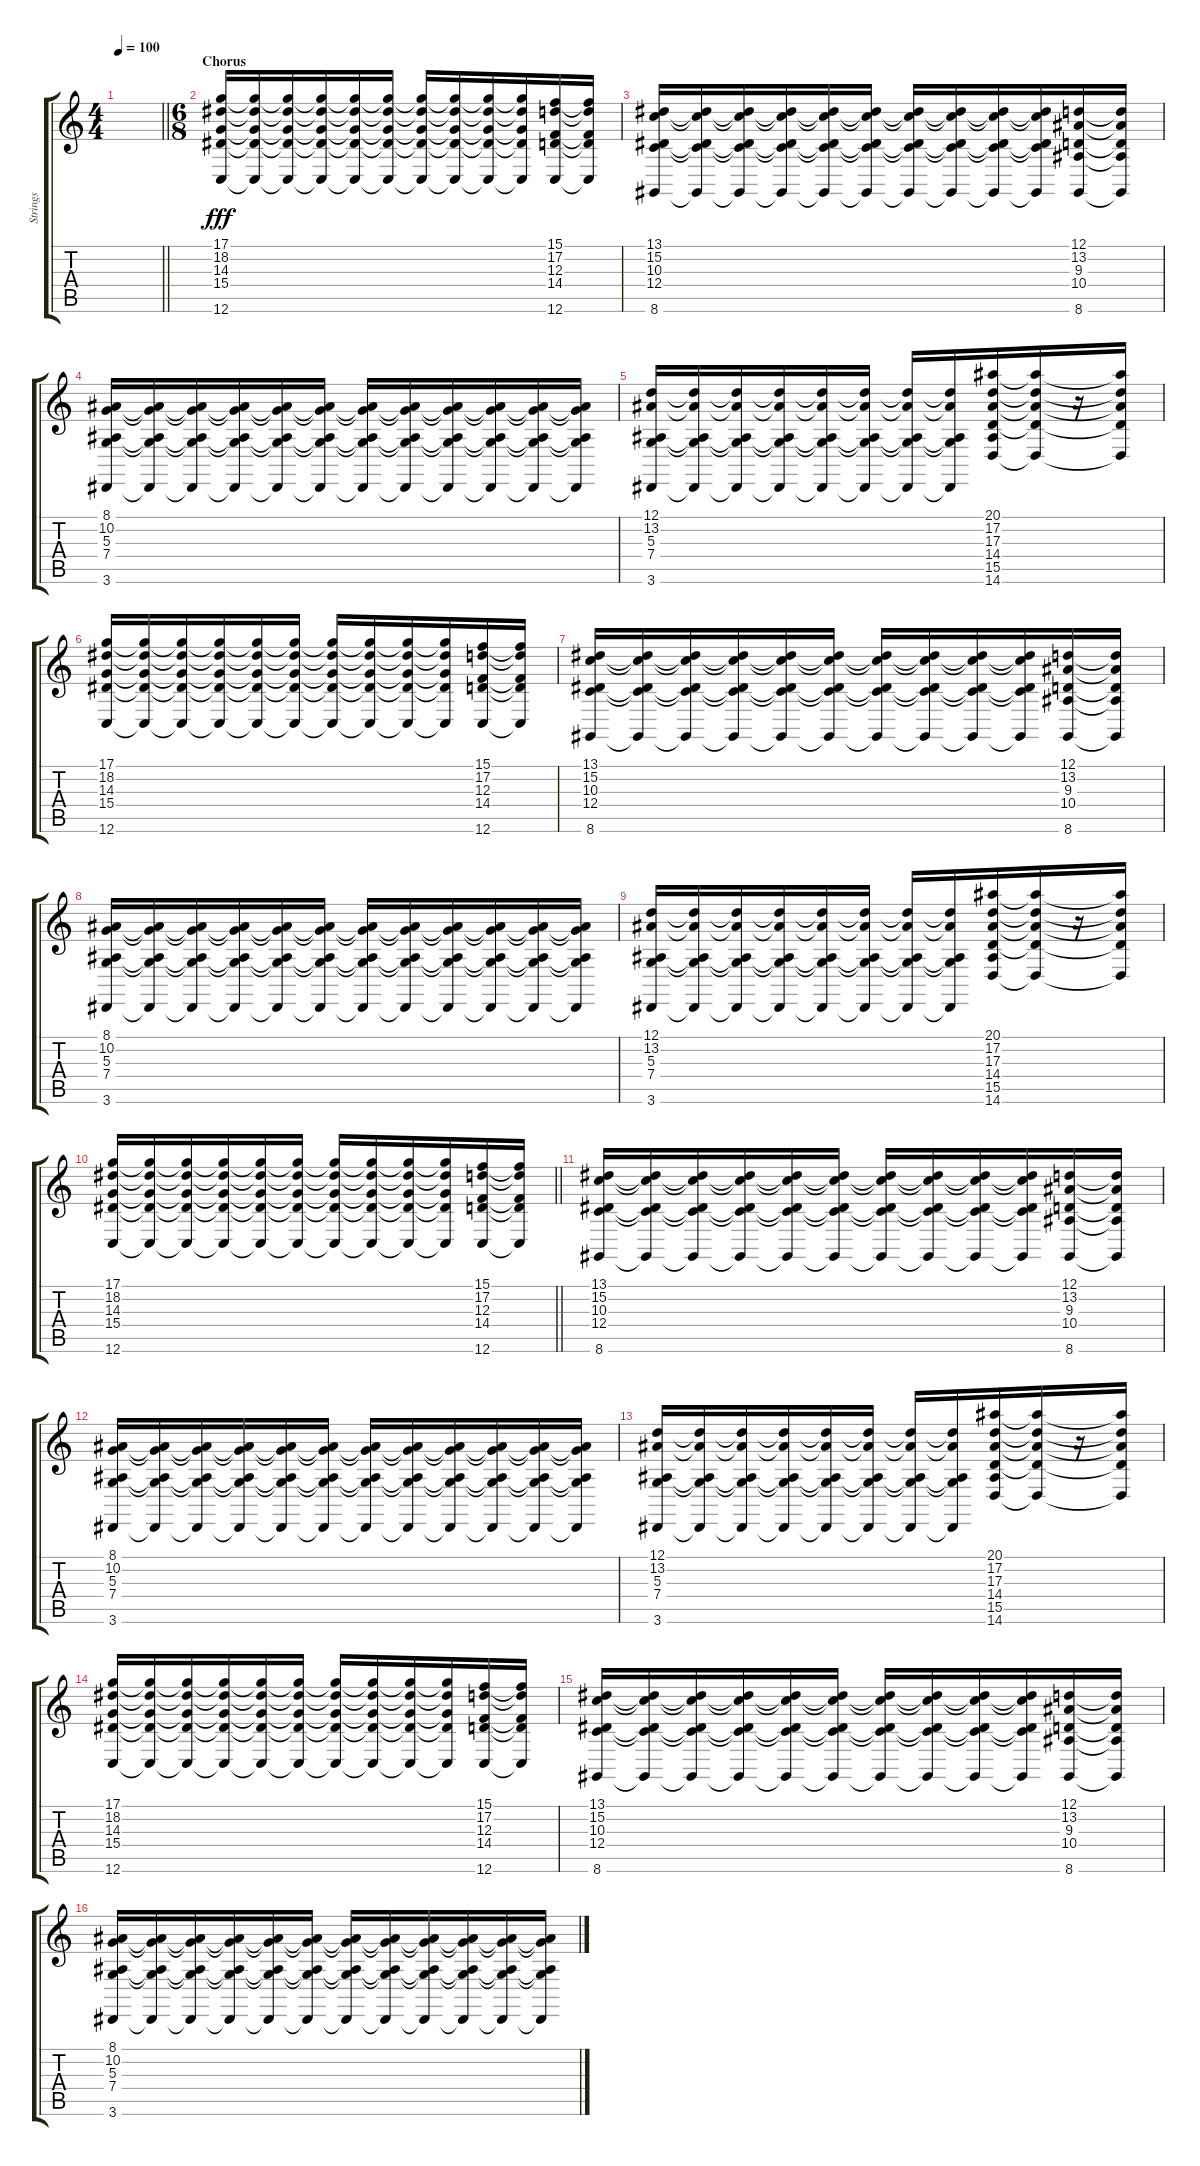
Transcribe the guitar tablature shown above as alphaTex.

\track ("Strings" "Strings") {instrument synthstrings2}
\staff {score tabs}
\tuning (D4 A3 F3 C3 G2 C2) {hide}
\ts (4 4)
\tempo 100
\clef g2
\barLineRight lightlight
\ks c
|
\ts (6 8)
\section ("" "Chorus")
(17.1 18.2 14.3 15.4 12.6).16{dy fff instrument synthstrings2} (17.1{t} 18.2{t} 14.3{t} 15.4{t} 12.6{t}).16 (17.1{t} 18.2{t} 14.3{t} 15.4{t} 12.6{t}).16 (17.1{t} 18.2{t} 14.3{t} 15.4{t} 12.6{t}).16 (17.1{t} 18.2{t} 14.3{t} 15.4{t} 12.6{t}).16 (17.1{t} 18.2{t} 14.3{t} 15.4{t} 12.6{t}).16 (17.1{t} 18.2{t} 14.3{t} 15.4{t} 12.6{t}).16 (17.1{t} 18.2{t} 14.3{t} 15.4{t} 12.6{t}).16 (17.1{t} 18.2{t} 14.3{t} 15.4{t} 12.6{t}).16 (17.1{t} 18.2{t} 14.3{t} 15.4{t} 12.6{t}).16 (15.1 17.2 12.3 14.4 12.6).16 (15.1{t} 17.2{t} 12.3{t} 14.4{t} 12.6{t}).16 |
(13.1 15.2 10.3 12.4 8.6).16 (13.1{t} 15.2{t} 10.3{t} 12.4{t} 8.6{t}).16 (13.1{t} 15.2{t} 10.3{t} 12.4{t} 8.6{t}).16 (13.1{t} 15.2{t} 10.3{t} 12.4{t} 8.6{t}).16 (13.1{t} 15.2{t} 10.3{t} 12.4{t} 8.6{t}).16 (13.1{t} 15.2{t} 10.3{t} 12.4{t} 8.6{t}).16 (13.1{t} 15.2{t} 10.3{t} 12.4{t} 8.6{t}).16 (13.1{t} 15.2{t} 10.3{t} 12.4{t} 8.6{t}).16 (13.1{t} 15.2{t} 10.3{t} 12.4{t} 8.6{t}).16 (13.1{t} 15.2{t} 10.3{t} 12.4{t} 8.6{t}).16 (12.1 13.2 9.3 10.4 8.6).16 (12.1{t} 13.2{t} 9.3{t} 10.4{t} 8.6{t}).16 |
(8.1 10.2 5.3 7.4 3.6).16 (8.1{t} 10.2{t} 5.3{t} 7.4{t} 3.6{t}).16 (8.1{t} 10.2{t} 5.3{t} 7.4{t} 3.6{t}).16 (8.1{t} 10.2{t} 5.3{t} 7.4{t} 3.6{t}).16 (8.1{t} 10.2{t} 5.3{t} 7.4{t} 3.6{t}).16 (8.1{t} 10.2{t} 5.3{t} 7.4{t} 3.6{t}).16 (8.1{t} 10.2{t} 5.3{t} 7.4{t} 3.6{t}).16 (8.1{t} 10.2{t} 5.3{t} 7.4{t} 3.6{t}).16 (8.1{t} 10.2{t} 5.3{t} 7.4{t} 3.6{t}).16 (8.1{t} 10.2{t} 5.3{t} 7.4{t} 3.6{t}).16 (8.1{t} 10.2{t} 5.3{t} 7.4{t} 3.6{t}).16 (8.1{t} 10.2{t} 5.3{t} 7.4{t} 3.6{t}).16 |
(12.1 13.2 5.3 7.4 3.6).16 (12.1{t} 13.2{t} 5.3{t} 7.4{t} 3.6{t}).16 (12.1{t} 13.2{t} 5.3{t} 7.4{t} 3.6{t}).16 (12.1{t} 13.2{t} 5.3{t} 7.4{t} 3.6{t}).16 (12.1{t} 13.2{t} 5.3{t} 7.4{t} 3.6{t}).16 (12.1{t} 13.2{t} 5.3{t} 7.4{t} 3.6{t}).16 (12.1{t} 13.2{t} 5.3{t} 7.4{t} 3.6{t}).16 (12.1{t} 13.2{t} 5.3{t} 7.4{t} 3.6{t}).16 (20.1 17.2 17.3 14.4 15.5 14.6).16 (20.1{t} 17.2{t} 17.3{t} 14.4{t} 14.6{t}).16 r.16 (20.1{t} 17.2{t} 17.3{t} 14.4{t} 14.6{t}).16 |
(17.1 18.2 14.3 15.4 12.6).16 (17.1{t} 18.2{t} 14.3{t} 15.4{t} 12.6{t}).16 (17.1{t} 18.2{t} 14.3{t} 15.4{t} 12.6{t}).16 (17.1{t} 18.2{t} 14.3{t} 15.4{t} 12.6{t}).16 (17.1{t} 18.2{t} 14.3{t} 15.4{t} 12.6{t}).16 (17.1{t} 18.2{t} 14.3{t} 15.4{t} 12.6{t}).16 (17.1{t} 18.2{t} 14.3{t} 15.4{t} 12.6{t}).16 (17.1{t} 18.2{t} 14.3{t} 15.4{t} 12.6{t}).16 (17.1{t} 18.2{t} 14.3{t} 15.4{t} 12.6{t}).16 (17.1{t} 18.2{t} 14.3{t} 15.4{t} 12.6{t}).16 (15.1 17.2 12.3 14.4 12.6).16 (15.1{t} 17.2{t} 12.3{t} 14.4{t} 12.6{t}).16 |
(13.1 15.2 10.3 12.4 8.6).16 (13.1{t} 15.2{t} 10.3{t} 12.4{t} 8.6{t}).16 (13.1{t} 15.2{t} 10.3{t} 12.4{t} 8.6{t}).16 (13.1{t} 15.2{t} 10.3{t} 12.4{t} 8.6{t}).16 (13.1{t} 15.2{t} 10.3{t} 12.4{t} 8.6{t}).16 (13.1{t} 15.2{t} 10.3{t} 12.4{t} 8.6{t}).16 (13.1{t} 15.2{t} 10.3{t} 12.4{t} 8.6{t}).16 (13.1{t} 15.2{t} 10.3{t} 12.4{t} 8.6{t}).16 (13.1{t} 15.2{t} 10.3{t} 12.4{t} 8.6{t}).16 (13.1{t} 15.2{t} 10.3{t} 12.4{t} 8.6{t}).16 (12.1 13.2 9.3 10.4 8.6).16 (12.1{t} 13.2{t} 9.3{t} 10.4{t} 8.6{t}).16 |
(8.1 10.2 5.3 7.4 3.6).16 (8.1{t} 10.2{t} 5.3{t} 7.4{t} 3.6{t}).16 (8.1{t} 10.2{t} 5.3{t} 7.4{t} 3.6{t}).16 (8.1{t} 10.2{t} 5.3{t} 7.4{t} 3.6{t}).16 (8.1{t} 10.2{t} 5.3{t} 7.4{t} 3.6{t}).16 (8.1{t} 10.2{t} 5.3{t} 7.4{t} 3.6{t}).16 (8.1{t} 10.2{t} 5.3{t} 7.4{t} 3.6{t}).16 (8.1{t} 10.2{t} 5.3{t} 7.4{t} 3.6{t}).16 (8.1{t} 10.2{t} 5.3{t} 7.4{t} 3.6{t}).16 (8.1{t} 10.2{t} 5.3{t} 7.4{t} 3.6{t}).16 (8.1{t} 10.2{t} 5.3{t} 7.4{t} 3.6{t}).16 (8.1{t} 10.2{t} 5.3{t} 7.4{t} 3.6{t}).16 |
(12.1 13.2 5.3 7.4 3.6).16 (12.1{t} 13.2{t} 5.3{t} 7.4{t} 3.6{t}).16 (12.1{t} 13.2{t} 5.3{t} 7.4{t} 3.6{t}).16 (12.1{t} 13.2{t} 5.3{t} 7.4{t} 3.6{t}).16 (12.1{t} 13.2{t} 5.3{t} 7.4{t} 3.6{t}).16 (12.1{t} 13.2{t} 5.3{t} 7.4{t} 3.6{t}).16 (12.1{t} 13.2{t} 5.3{t} 7.4{t} 3.6{t}).16 (12.1{t} 13.2{t} 5.3{t} 7.4{t} 3.6{t}).16 (20.1 17.2 17.3 14.4 15.5 14.6).16 (20.1{t} 17.2{t} 17.3{t} 14.4{t} 14.6{t}).16 r.16 (20.1{t} 17.2{t} 17.3{t} 14.4{t} 14.6{t}).16 |
\barLineRight lightlight
(17.1 18.2 14.3 15.4 12.6).16 (17.1{t} 18.2{t} 14.3{t} 15.4{t} 12.6{t}).16 (17.1{t} 18.2{t} 14.3{t} 15.4{t} 12.6{t}).16 (17.1{t} 18.2{t} 14.3{t} 15.4{t} 12.6{t}).16 (17.1{t} 18.2{t} 14.3{t} 15.4{t} 12.6{t}).16 (17.1{t} 18.2{t} 14.3{t} 15.4{t} 12.6{t}).16 (17.1{t} 18.2{t} 14.3{t} 15.4{t} 12.6{t}).16 (17.1{t} 18.2{t} 14.3{t} 15.4{t} 12.6{t}).16 (17.1{t} 18.2{t} 14.3{t} 15.4{t} 12.6{t}).16 (17.1{t} 18.2{t} 14.3{t} 15.4{t} 12.6{t}).16 (15.1 17.2 12.3 14.4 12.6).16 (15.1{t} 17.2{t} 12.3{t} 14.4{t} 12.6{t}).16 |
(13.1 15.2 10.3 12.4 8.6).16 (13.1{t} 15.2{t} 10.3{t} 12.4{t} 8.6{t}).16 (13.1{t} 15.2{t} 10.3{t} 12.4{t} 8.6{t}).16 (13.1{t} 15.2{t} 10.3{t} 12.4{t} 8.6{t}).16 (13.1{t} 15.2{t} 10.3{t} 12.4{t} 8.6{t}).16 (13.1{t} 15.2{t} 10.3{t} 12.4{t} 8.6{t}).16 (13.1{t} 15.2{t} 10.3{t} 12.4{t} 8.6{t}).16 (13.1{t} 15.2{t} 10.3{t} 12.4{t} 8.6{t}).16 (13.1{t} 15.2{t} 10.3{t} 12.4{t} 8.6{t}).16 (13.1{t} 15.2{t} 10.3{t} 12.4{t} 8.6{t}).16 (12.1 13.2 9.3 10.4 8.6).16 (12.1{t} 13.2{t} 9.3{t} 10.4{t} 8.6{t}).16 |
(8.1 10.2 5.3 7.4 3.6).16 (8.1{t} 10.2{t} 5.3{t} 7.4{t} 3.6{t}).16 (8.1{t} 10.2{t} 5.3{t} 7.4{t} 3.6{t}).16 (8.1{t} 10.2{t} 5.3{t} 7.4{t} 3.6{t}).16 (8.1{t} 10.2{t} 5.3{t} 7.4{t} 3.6{t}).16 (8.1{t} 10.2{t} 5.3{t} 7.4{t} 3.6{t}).16 (8.1{t} 10.2{t} 5.3{t} 7.4{t} 3.6{t}).16 (8.1{t} 10.2{t} 5.3{t} 7.4{t} 3.6{t}).16 (8.1{t} 10.2{t} 5.3{t} 7.4{t} 3.6{t}).16 (8.1{t} 10.2{t} 5.3{t} 7.4{t} 3.6{t}).16 (8.1{t} 10.2{t} 5.3{t} 7.4{t} 3.6{t}).16 (8.1{t} 10.2{t} 5.3{t} 7.4{t} 3.6{t}).16 |
(12.1 13.2 5.3 7.4 3.6).16 (12.1{t} 13.2{t} 5.3{t} 7.4{t} 3.6{t}).16 (12.1{t} 13.2{t} 5.3{t} 7.4{t} 3.6{t}).16 (12.1{t} 13.2{t} 5.3{t} 7.4{t} 3.6{t}).16 (12.1{t} 13.2{t} 5.3{t} 7.4{t} 3.6{t}).16 (12.1{t} 13.2{t} 5.3{t} 7.4{t} 3.6{t}).16 (12.1{t} 13.2{t} 5.3{t} 7.4{t} 3.6{t}).16 (12.1{t} 13.2{t} 5.3{t} 7.4{t} 3.6{t}).16 (20.1 17.2 17.3 14.4 15.5 14.6).16 (20.1{t} 17.2{t} 17.3{t} 14.4{t} 14.6{t}).16 r.16 (20.1{t} 17.2{t} 17.3{t} 14.4{t} 14.6{t}).16 |
(17.1 18.2 14.3 15.4 12.6).16 (17.1{t} 18.2{t} 14.3{t} 15.4{t} 12.6{t}).16 (17.1{t} 18.2{t} 14.3{t} 15.4{t} 12.6{t}).16 (17.1{t} 18.2{t} 14.3{t} 15.4{t} 12.6{t}).16 (17.1{t} 18.2{t} 14.3{t} 15.4{t} 12.6{t}).16 (17.1{t} 18.2{t} 14.3{t} 15.4{t} 12.6{t}).16 (17.1{t} 18.2{t} 14.3{t} 15.4{t} 12.6{t}).16 (17.1{t} 18.2{t} 14.3{t} 15.4{t} 12.6{t}).16 (17.1{t} 18.2{t} 14.3{t} 15.4{t} 12.6{t}).16 (17.1{t} 18.2{t} 14.3{t} 15.4{t} 12.6{t}).16 (15.1 17.2 12.3 14.4 12.6).16 (15.1{t} 17.2{t} 12.3{t} 14.4{t} 12.6{t}).16 |
(13.1 15.2 10.3 12.4 8.6).16 (13.1{t} 15.2{t} 10.3{t} 12.4{t} 8.6{t}).16 (13.1{t} 15.2{t} 10.3{t} 12.4{t} 8.6{t}).16 (13.1{t} 15.2{t} 10.3{t} 12.4{t} 8.6{t}).16 (13.1{t} 15.2{t} 10.3{t} 12.4{t} 8.6{t}).16 (13.1{t} 15.2{t} 10.3{t} 12.4{t} 8.6{t}).16 (13.1{t} 15.2{t} 10.3{t} 12.4{t} 8.6{t}).16 (13.1{t} 15.2{t} 10.3{t} 12.4{t} 8.6{t}).16 (13.1{t} 15.2{t} 10.3{t} 12.4{t} 8.6{t}).16 (13.1{t} 15.2{t} 10.3{t} 12.4{t} 8.6{t}).16 (12.1 13.2 9.3 10.4 8.6).16 (12.1{t} 13.2{t} 9.3{t} 10.4{t} 8.6{t}).16 |
(8.1 10.2 5.3 7.4 3.6).16 (8.1{t} 10.2{t} 5.3{t} 7.4{t} 3.6{t}).16 (8.1{t} 10.2{t} 5.3{t} 7.4{t} 3.6{t}).16 (8.1{t} 10.2{t} 5.3{t} 7.4{t} 3.6{t}).16 (8.1{t} 10.2{t} 5.3{t} 7.4{t} 3.6{t}).16 (8.1{t} 10.2{t} 5.3{t} 7.4{t} 3.6{t}).16 (8.1{t} 10.2{t} 5.3{t} 7.4{t} 3.6{t}).16 (8.1{t} 10.2{t} 5.3{t} 7.4{t} 3.6{t}).16 (8.1{t} 10.2{t} 5.3{t} 7.4{t} 3.6{t}).16 (8.1{t} 10.2{t} 5.3{t} 7.4{t} 3.6{t}).16 (8.1{t} 10.2{t} 5.3{t} 7.4{t} 3.6{t}).16 (8.1{t} 10.2{t} 5.3{t} 7.4{t} 3.6{t}).16
